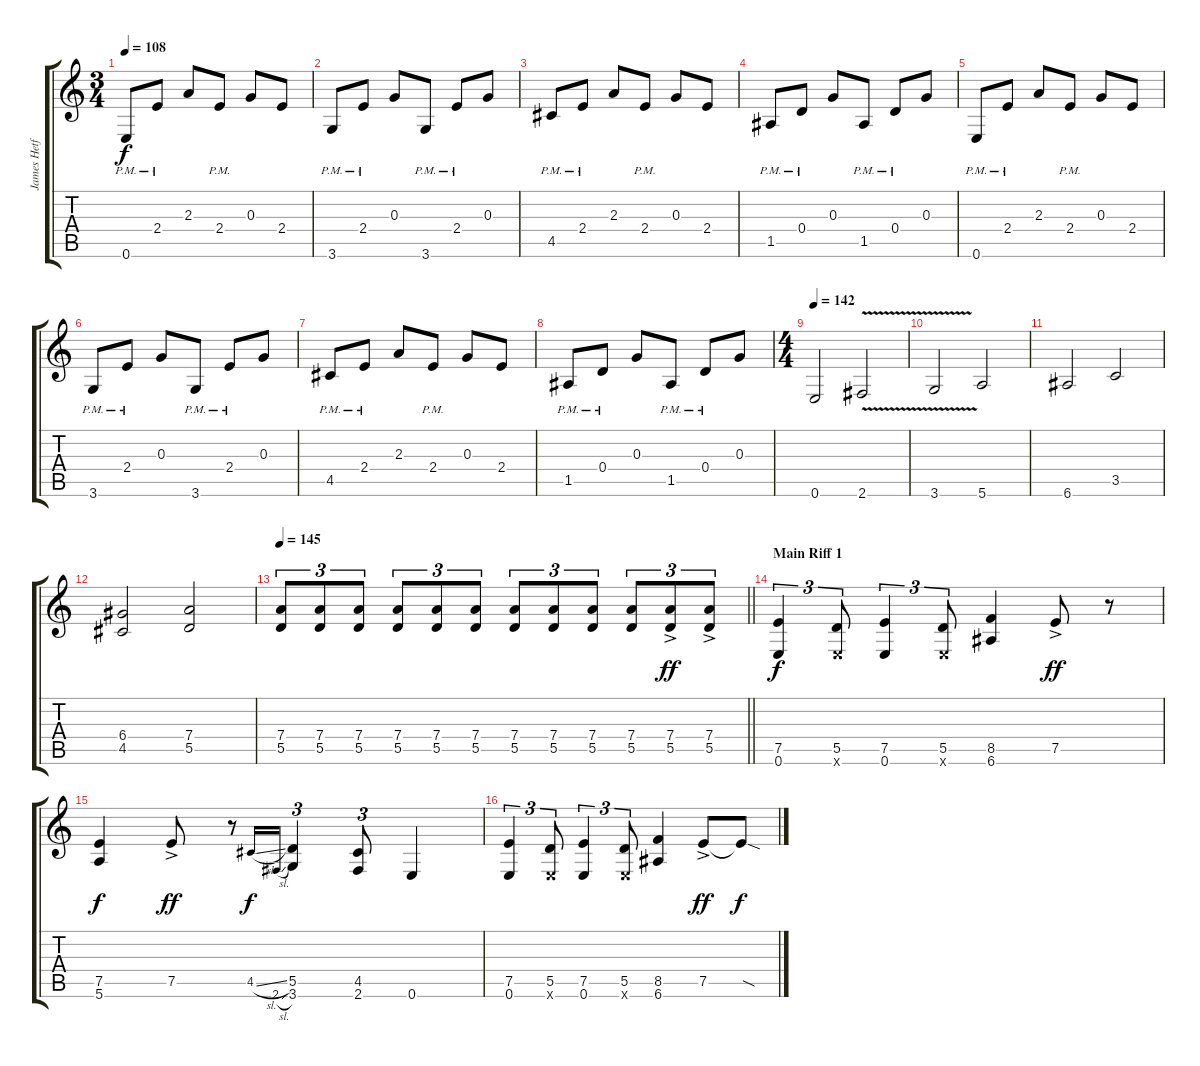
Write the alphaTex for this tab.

\track ("James Hetfield (Guitar Rhythm)" "James Hetf") {instrument distortionguitar}
\staff {score tabs}
\tuning (E4 B3 G3 D3 A2 E2) {hide}
\ts (3 4)
\tempo 108
\clef g2
\ks c
0.6{pm}.8{dy f volume 12 balance 3 instrument distortionguitar} 2.4{pm}.8 2.3.8 2.4{pm}.8 0.3.8 2.4.8 |
3.6{pm}.8 2.4{pm}.8 0.3.8 3.6{pm}.8 2.4{pm}.8 0.3.8 |
4.5{pm}.8 2.4{pm}.8 2.3.8 2.4{pm}.8 0.3.8 2.4.8 |
1.5{pm}.8 0.4{pm}.8 0.3.8 1.5{pm}.8 0.4{pm}.8 0.3.8 |
0.6{pm}.8 2.4{pm}.8 2.3.8 2.4{pm}.8 0.3.8 2.4.8 |
3.6{pm}.8 2.4{pm}.8 0.3.8 3.6{pm}.8 2.4{pm}.8 0.3.8 |
4.5{pm}.8 2.4{pm}.8 2.3.8 2.4{pm}.8 0.3.8 2.4.8 |
1.5{pm}.8 0.4{pm}.8 0.3.8 1.5{pm}.8 0.4{pm}.8 0.3.8 |
\ts (4 4)
\tempo 142
0.6.2{volume 14} 2.6{v}.2 |
3.6{v}.2 5.6.2 |
6.6.2 3.5.2 |
(6.4 4.5).2 (7.4 5.5).2 |
\tempo 145
\barLineRight lightlight
(7.4 5.5).8{tu (3 2)} (7.4 5.5).8{tu (3 2)} (7.4 5.5).8{tu (3 2)} (7.4 5.5).8{tu (3 2)} (7.4 5.5).8{tu (3 2)} (7.4 5.5).8{tu (3 2)} (7.4 5.5).8{tu (3 2)} (7.4 5.5).8{tu (3 2)} (7.4 5.5).8{tu (3 2)} (7.4 5.5).8{tu (3 2)} (7.4{ac} 5.5{ac}).8{tu (3 2) dy ff} (7.4{ac} 5.5{ac}).8{tu (3 2)} |
\section ("" "Main Riff 1")
(7.5 0.6).4{tu (3 2) dy f} (5.5 0.6{x}).8{tu (3 2)} (7.5 0.6).4{tu (3 2)} (5.5 0.6{x}).8{tu (3 2)} (8.5 6.6).4 7.5{ac}.8{dy ff} r.8 |
(7.5 5.6).4{dy f} 7.5{ac}.8{dy ff} r.8 4.5{sl}.16{gr onbeat dy f} 2.6{sl}.16{gr onbeat} (5.5 3.6).4{tu (3 2)} (4.5 2.6).8{tu (3 2)} 0.6.4 |
(7.5 0.6).4{tu (3 2)} (5.5 0.6{x}).8{tu (3 2)} (7.5 0.6).4{tu (3 2)} (5.5 0.6{x}).8{tu (3 2)} (8.5 6.6).4 7.5{ac}.8{dy ff} 7.5{sod t}.8{dy f}
